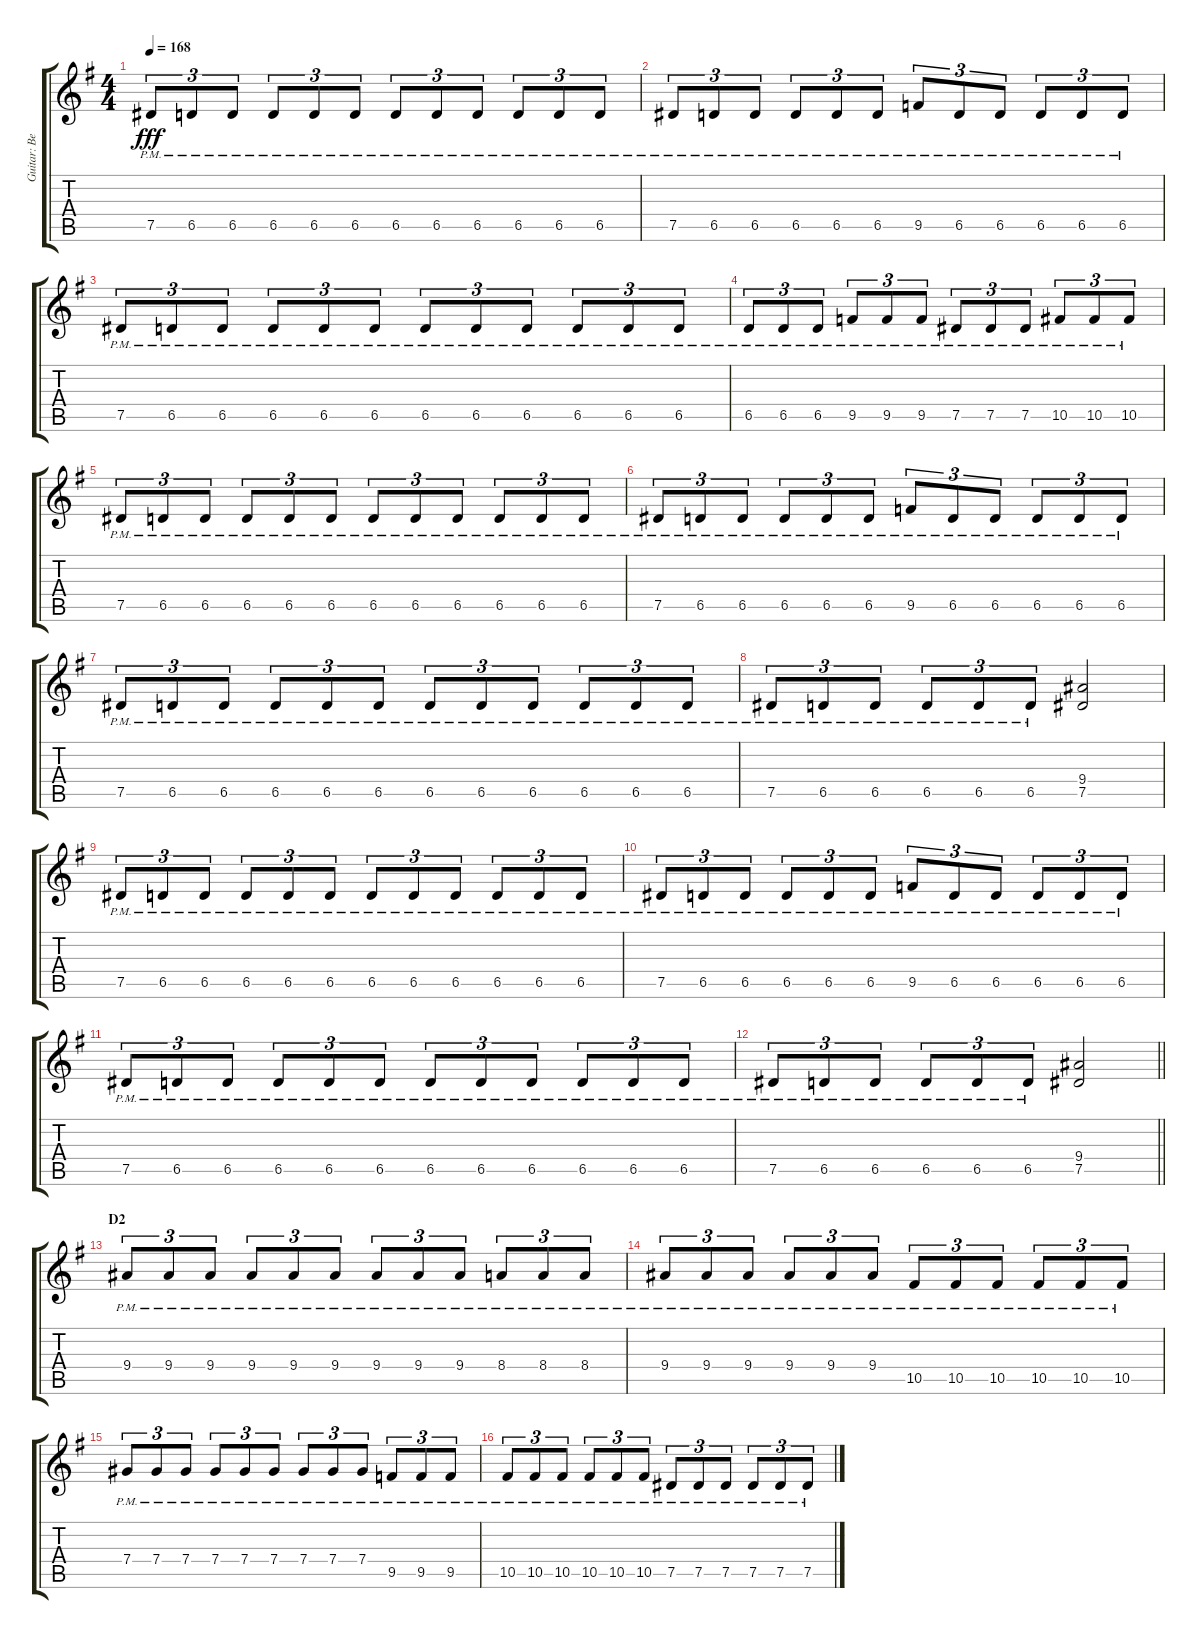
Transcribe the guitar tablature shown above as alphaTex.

\track ("Guitar: Ben" "Guitar: Be") {instrument distortionguitar}
\staff {score tabs}
\tuning (Eb4 Bb3 Gb3 Db3 Ab2 Eb2) {hide}
\ts (4 4)
\tempo 168
\clef g2
\ks g
7.5{pm}.8{tu (3 2) dy fff} 6.5{pm}.8{tu (3 2)} 6.5{pm}.8{tu (3 2)} 6.5{pm}.8{tu (3 2)} 6.5{pm}.8{tu (3 2)} 6.5{pm}.8{tu (3 2)} 6.5{pm}.8{tu (3 2)} 6.5{pm}.8{tu (3 2)} 6.5{pm}.8{tu (3 2)} 6.5{pm}.8{tu (3 2)} 6.5{pm}.8{tu (3 2)} 6.5{pm}.8{tu (3 2)} |
7.5{pm}.8{tu (3 2)} 6.5{pm}.8{tu (3 2)} 6.5{pm}.8{tu (3 2)} 6.5{pm}.8{tu (3 2)} 6.5{pm}.8{tu (3 2)} 6.5{pm}.8{tu (3 2)} 9.5{pm}.8{tu (3 2)} 6.5{pm}.8{tu (3 2)} 6.5{pm}.8{tu (3 2)} 6.5{pm}.8{tu (3 2)} 6.5{pm}.8{tu (3 2)} 6.5{pm}.8{tu (3 2)} |
7.5{pm}.8{tu (3 2)} 6.5{pm}.8{tu (3 2)} 6.5{pm}.8{tu (3 2)} 6.5{pm}.8{tu (3 2)} 6.5{pm}.8{tu (3 2)} 6.5{pm}.8{tu (3 2)} 6.5{pm}.8{tu (3 2)} 6.5{pm}.8{tu (3 2)} 6.5{pm}.8{tu (3 2)} 6.5{pm}.8{tu (3 2)} 6.5{pm}.8{tu (3 2)} 6.5{pm}.8{tu (3 2)} |
6.5{pm}.8{tu (3 2)} 6.5{pm}.8{tu (3 2)} 6.5{pm}.8{tu (3 2)} 9.5{pm}.8{tu (3 2)} 9.5{pm}.8{tu (3 2)} 9.5{pm}.8{tu (3 2)} 7.5{pm}.8{tu (3 2)} 7.5{pm}.8{tu (3 2)} 7.5{pm}.8{tu (3 2)} 10.5{pm}.8{tu (3 2)} 10.5{pm}.8{tu (3 2)} 10.5{pm}.8{tu (3 2)} |
7.5{pm}.8{tu (3 2)} 6.5{pm}.8{tu (3 2)} 6.5{pm}.8{tu (3 2)} 6.5{pm}.8{tu (3 2)} 6.5{pm}.8{tu (3 2)} 6.5{pm}.8{tu (3 2)} 6.5{pm}.8{tu (3 2)} 6.5{pm}.8{tu (3 2)} 6.5{pm}.8{tu (3 2)} 6.5{pm}.8{tu (3 2)} 6.5{pm}.8{tu (3 2)} 6.5{pm}.8{tu (3 2)} |
7.5{pm}.8{tu (3 2)} 6.5{pm}.8{tu (3 2)} 6.5{pm}.8{tu (3 2)} 6.5{pm}.8{tu (3 2)} 6.5{pm}.8{tu (3 2)} 6.5{pm}.8{tu (3 2)} 9.5{pm}.8{tu (3 2)} 6.5{pm}.8{tu (3 2)} 6.5{pm}.8{tu (3 2)} 6.5{pm}.8{tu (3 2)} 6.5{pm}.8{tu (3 2)} 6.5{pm}.8{tu (3 2)} |
7.5{pm}.8{tu (3 2)} 6.5{pm}.8{tu (3 2)} 6.5{pm}.8{tu (3 2)} 6.5{pm}.8{tu (3 2)} 6.5{pm}.8{tu (3 2)} 6.5{pm}.8{tu (3 2)} 6.5{pm}.8{tu (3 2)} 6.5{pm}.8{tu (3 2)} 6.5{pm}.8{tu (3 2)} 6.5{pm}.8{tu (3 2)} 6.5{pm}.8{tu (3 2)} 6.5{pm}.8{tu (3 2)} |
7.5{pm}.8{tu (3 2)} 6.5{pm}.8{tu (3 2)} 6.5{pm}.8{tu (3 2)} 6.5{pm}.8{tu (3 2)} 6.5{pm}.8{tu (3 2)} 6.5{pm}.8{tu (3 2)} (9.4 7.5).2 |
7.5{pm}.8{tu (3 2)} 6.5{pm}.8{tu (3 2)} 6.5{pm}.8{tu (3 2)} 6.5{pm}.8{tu (3 2)} 6.5{pm}.8{tu (3 2)} 6.5{pm}.8{tu (3 2)} 6.5{pm}.8{tu (3 2)} 6.5{pm}.8{tu (3 2)} 6.5{pm}.8{tu (3 2)} 6.5{pm}.8{tu (3 2)} 6.5{pm}.8{tu (3 2)} 6.5{pm}.8{tu (3 2)} |
7.5{pm}.8{tu (3 2)} 6.5{pm}.8{tu (3 2)} 6.5{pm}.8{tu (3 2)} 6.5{pm}.8{tu (3 2)} 6.5{pm}.8{tu (3 2)} 6.5{pm}.8{tu (3 2)} 9.5{pm}.8{tu (3 2)} 6.5{pm}.8{tu (3 2)} 6.5{pm}.8{tu (3 2)} 6.5{pm}.8{tu (3 2)} 6.5{pm}.8{tu (3 2)} 6.5{pm}.8{tu (3 2)} |
7.5{pm}.8{tu (3 2)} 6.5{pm}.8{tu (3 2)} 6.5{pm}.8{tu (3 2)} 6.5{pm}.8{tu (3 2)} 6.5{pm}.8{tu (3 2)} 6.5{pm}.8{tu (3 2)} 6.5{pm}.8{tu (3 2)} 6.5{pm}.8{tu (3 2)} 6.5{pm}.8{tu (3 2)} 6.5{pm}.8{tu (3 2)} 6.5{pm}.8{tu (3 2)} 6.5{pm}.8{tu (3 2)} |
\barLineRight lightlight
7.5{pm}.8{tu (3 2)} 6.5{pm}.8{tu (3 2)} 6.5{pm}.8{tu (3 2)} 6.5{pm}.8{tu (3 2)} 6.5{pm}.8{tu (3 2)} 6.5{pm}.8{tu (3 2)} (9.4 7.5).2 |
\section ("" "D2")
9.4{pm}.8{tu (3 2)} 9.4{pm}.8{tu (3 2)} 9.4{pm}.8{tu (3 2)} 9.4{pm}.8{tu (3 2)} 9.4{pm}.8{tu (3 2)} 9.4{pm}.8{tu (3 2)} 9.4{pm}.8{tu (3 2)} 9.4{pm}.8{tu (3 2)} 9.4{pm}.8{tu (3 2)} 8.4{pm}.8{tu (3 2)} 8.4{pm}.8{tu (3 2)} 8.4{pm}.8{tu (3 2)} |
9.4{pm}.8{tu (3 2)} 9.4{pm}.8{tu (3 2)} 9.4{pm}.8{tu (3 2)} 9.4{pm}.8{tu (3 2)} 9.4{pm}.8{tu (3 2)} 9.4{pm}.8{tu (3 2)} 10.5{pm}.8{tu (3 2)} 10.5{pm}.8{tu (3 2)} 10.5{pm}.8{tu (3 2)} 10.5{pm}.8{tu (3 2)} 10.5{pm}.8{tu (3 2)} 10.5{pm}.8{tu (3 2)} |
7.4{pm}.8{tu (3 2)} 7.4{pm}.8{tu (3 2)} 7.4{pm}.8{tu (3 2)} 7.4{pm}.8{tu (3 2)} 7.4{pm}.8{tu (3 2)} 7.4{pm}.8{tu (3 2)} 7.4{pm}.8{tu (3 2)} 7.4{pm}.8{tu (3 2)} 7.4{pm}.8{tu (3 2)} 9.5{pm}.8{tu (3 2)} 9.5{pm}.8{tu (3 2)} 9.5{pm}.8{tu (3 2)} |
10.5{pm}.8{tu (3 2)} 10.5{pm}.8{tu (3 2)} 10.5{pm}.8{tu (3 2)} 10.5{pm}.8{tu (3 2)} 10.5{pm}.8{tu (3 2)} 10.5{pm}.8{tu (3 2)} 7.5{pm}.8{tu (3 2)} 7.5{pm}.8{tu (3 2)} 7.5{pm}.8{tu (3 2)} 7.5{pm}.8{tu (3 2)} 7.5{pm}.8{tu (3 2)} 7.5{pm}.8{tu (3 2)}
